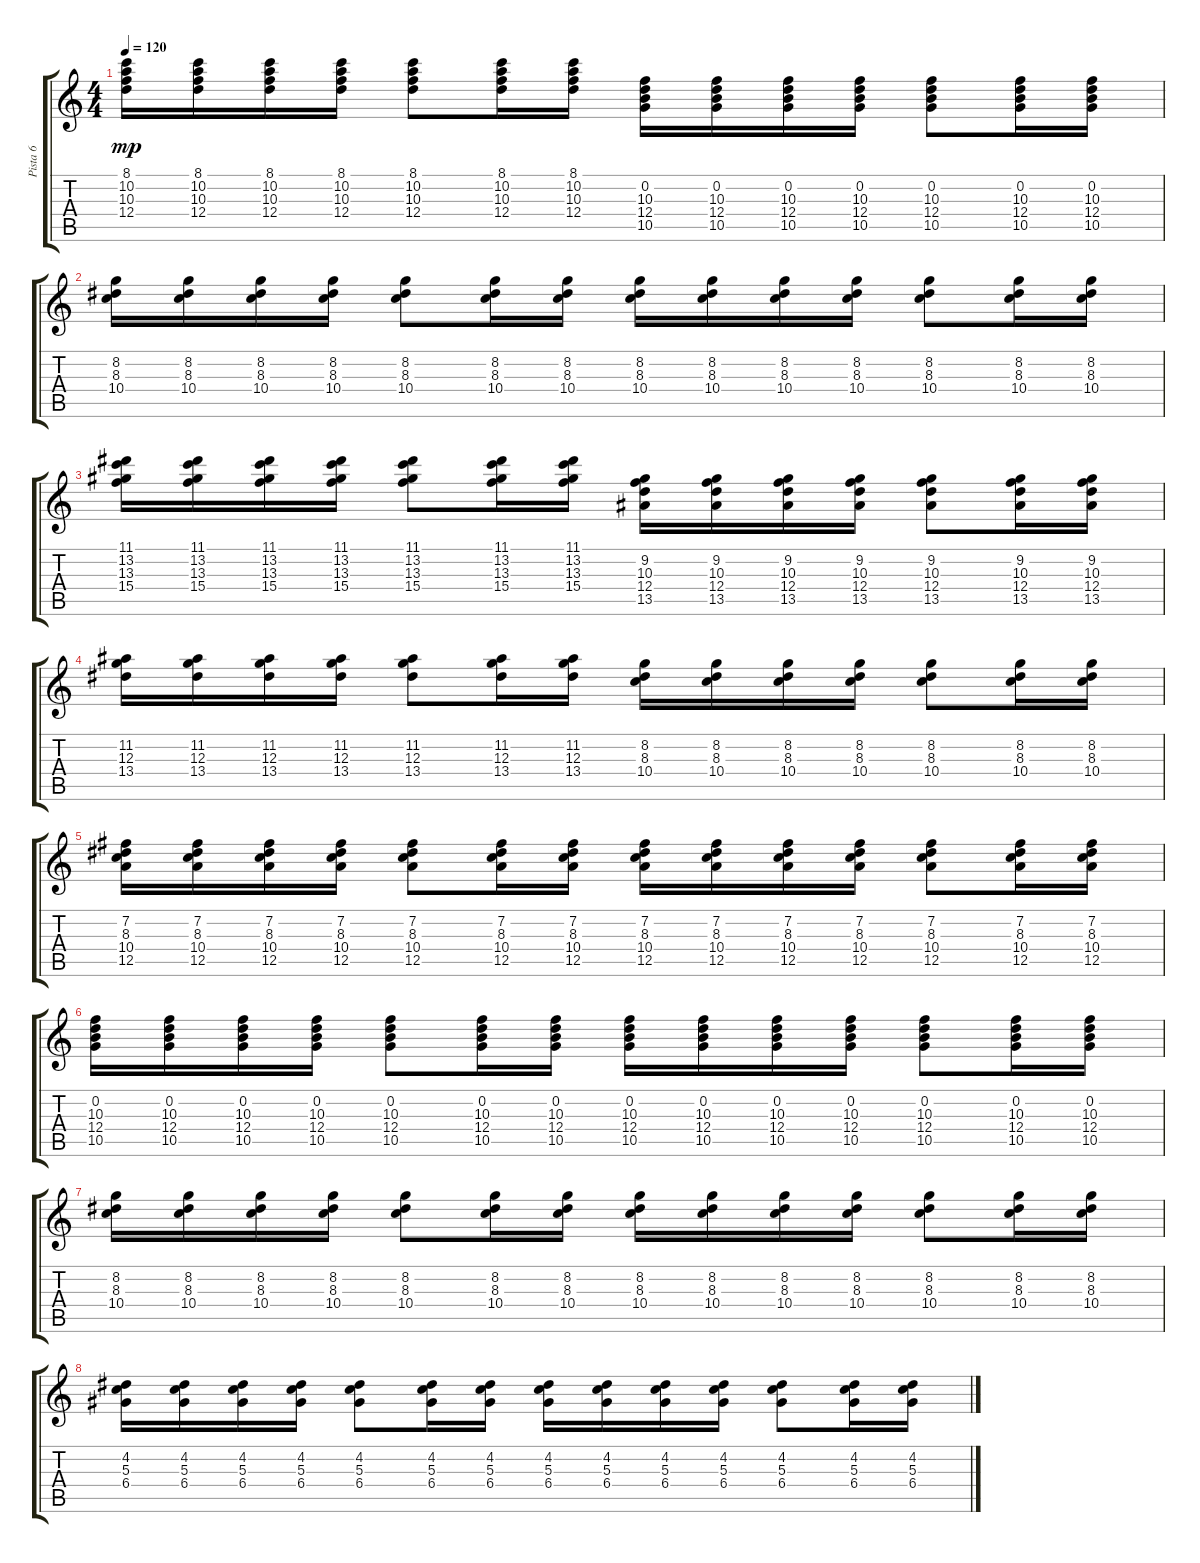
\track ("Pista 6" "Pista 6") {instrument acousticguitarnylon}
\staff {score tabs}
\tuning (E4 B3 G3 D3 A2 E2) {hide}
\ts (4 4)
\tempo 120
\clef g2
\ks c
(8.1 10.2 10.3 12.4).16{dy mp} (8.1 10.2 10.3 12.4).16 (8.1 10.2 10.3 12.4).16 (8.1 10.2 10.3 12.4).16 (8.1 10.2 10.3 12.4).8 (8.1 10.2 10.3 12.4).16 (8.1 10.2 10.3 12.4).16 (0.2 10.3 12.4 10.5).16 (0.2 10.3 12.4 10.5).16 (0.2 10.3 12.4 10.5).16 (0.2 10.3 12.4 10.5).16 (0.2 10.3 12.4 10.5).8 (0.2 10.3 12.4 10.5).16 (0.2 10.3 12.4 10.5).16 |
(8.2 8.3 10.4).16 (8.2 8.3 10.4).16 (8.2 8.3 10.4).16{instrument acousticguitarnylon} (8.2 8.3 10.4).16 (8.2 8.3 10.4).8 (8.2 8.3 10.4).16 (8.2 8.3 10.4).16 (8.2 8.3 10.4).16 (8.2 8.3 10.4).16 (8.2 8.3 10.4).16 (8.2 8.3 10.4).16 (8.2 8.3 10.4).8 (8.2 8.3 10.4).16 (8.2 8.3 10.4).16 |
(11.1 13.2 13.3 15.4).16 (11.1 13.2 13.3 15.4).16 (11.1 13.2 13.3 15.4).16 (11.1 13.2 13.3 15.4).16 (11.1 13.2 13.3 15.4).8 (11.1 13.2 13.3 15.4).16 (11.1 13.2 13.3 15.4).16 (9.2 10.3 12.4 13.5).16 (9.2 10.3 12.4 13.5).16 (9.2 10.3 12.4 13.5).16 (9.2 10.3 12.4 13.5).16 (9.2 10.3 12.4 13.5).8 (9.2 10.3 12.4 13.5).16 (9.2 10.3 12.4 13.5).16 |
(11.2 12.3 13.4).16 (11.2 12.3 13.4).16 (11.2 12.3 13.4).16 (11.2 12.3 13.4).16 (11.2 12.3 13.4).8 (11.2 12.3 13.4).16 (11.2 12.3 13.4).16 (8.2 8.3 10.4).16 (8.2 8.3 10.4).16 (8.2 8.3 10.4).16 (8.2 8.3 10.4).16 (8.2 8.3 10.4).8 (8.2 8.3 10.4).16 (8.2 8.3 10.4).16 |
(7.2 8.3 10.4 12.5).16 (7.2 8.3 10.4 12.5).16 (7.2 8.3 10.4 12.5).16 (7.2 8.3 10.4 12.5).16 (7.2 8.3 10.4 12.5).8 (7.2 8.3 10.4 12.5).16 (7.2 8.3 10.4 12.5).16 (7.2 8.3 10.4 12.5).16 (7.2 8.3 10.4 12.5).16 (7.2 8.3 10.4 12.5).16 (7.2 8.3 10.4 12.5).16 (7.2 8.3 10.4 12.5).8 (7.2 8.3 10.4 12.5).16 (7.2 8.3 10.4 12.5).16 |
(0.2 10.3 12.4 10.5).16 (0.2 10.3 12.4 10.5).16 (0.2 10.3 12.4 10.5).16 (0.2 10.3 12.4 10.5).16 (0.2 10.3 12.4 10.5).8 (0.2 10.3 12.4 10.5).16 (0.2 10.3 12.4 10.5).16 (0.2 10.3 12.4 10.5).16 (0.2 10.3 12.4 10.5).16 (0.2 10.3 12.4 10.5).16 (0.2 10.3 12.4 10.5).16 (0.2 10.3 12.4 10.5).8 (0.2 10.3 12.4 10.5).16 (0.2 10.3 12.4 10.5).16 |
(8.2 8.3 10.4).16 (8.2 8.3 10.4).16 (8.2 8.3 10.4).16{instrument acousticguitarnylon} (8.2 8.3 10.4).16 (8.2 8.3 10.4).8 (8.2 8.3 10.4).16 (8.2 8.3 10.4).16 (8.2 8.3 10.4).16 (8.2 8.3 10.4).16 (8.2 8.3 10.4).16 (8.2 8.3 10.4).16 (8.2 8.3 10.4).8 (8.2 8.3 10.4).16 (8.2 8.3 10.4).16 |
(4.2 5.3 6.4).16 (4.2 5.3 6.4).16 (4.2 5.3 6.4).16{instrument acousticguitarnylon} (4.2 5.3 6.4).16 (4.2 5.3 6.4).8 (4.2 5.3 6.4).16 (4.2 5.3 6.4).16 (4.2 5.3 6.4).16 (4.2 5.3 6.4).16 (4.2 5.3 6.4).16 (4.2 5.3 6.4).16 (4.2 5.3 6.4).8 (4.2 5.3 6.4).16 (4.2 5.3 6.4).16
